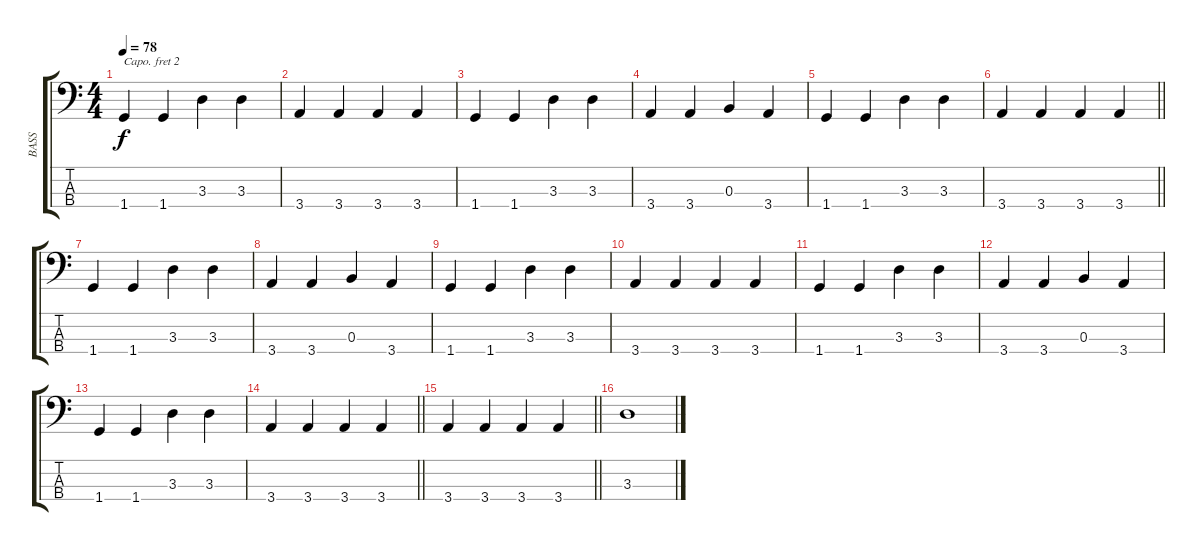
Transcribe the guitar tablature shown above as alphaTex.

\track ("BASS" "BASS") {instrument electricbassfinger}
\staff {score tabs}
\capo 2
\tuning (G2 D2 A1 E1) {hide}
\ts (4 4)
\tempo 78
\clef f4
\ks c
1.4.4{dy f} 1.4.4 3.3.4 3.3.4 |
3.4.4 3.4.4 3.4.4 3.4.4 |
1.4.4 1.4.4 3.3.4 3.3.4 |
3.4.4 3.4.4 0.3.4 3.4.4 |
1.4.4 1.4.4 3.3.4 3.3.4 |
\barLineRight lightlight
3.4.4 3.4.4 3.4.4 3.4.4 |
\section ("" "")
1.4.4 1.4.4 3.3.4 3.3.4 |
3.4.4 3.4.4 0.3.4 3.4.4 |
1.4.4 1.4.4 3.3.4 3.3.4 |
3.4.4 3.4.4 3.4.4 3.4.4 |
1.4.4 1.4.4 3.3.4 3.3.4 |
3.4.4 3.4.4 0.3.4 3.4.4 |
1.4.4 1.4.4 3.3.4 3.3.4 |
\barLineRight lightlight
3.4.4 3.4.4 3.4.4 3.4.4 |
\barLineRight lightlight
3.4.4 3.4.4 3.4.4 3.4.4 |
3.3.1
